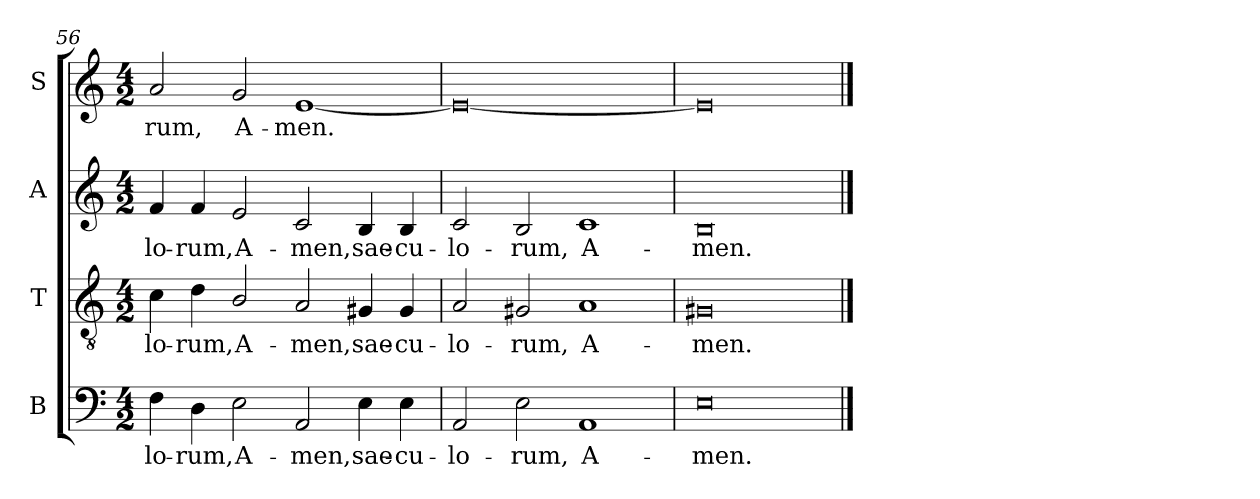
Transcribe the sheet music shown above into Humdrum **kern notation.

**kern	**text	**kern	**text	**kern	**text	**kern	**text
*part4	*part4	*part3	*part3	*part2	*part2	*part1	*part1
*staff4	*staff4	*staff3	*staff3	*staff2	*staff2	*staff1	*staff1
*I"B	*	*I"T	*	*I"A	*	*I"S	*
*I'B	*	*I'T	*	*I'A	*	*I'S	*
*clefF4	*	*clefGv2	*	*clefG2	*	*clefG2	*
*k[]	*	*k[]	*	*k[]	*	*k[]	*
*C:	*	*C:	*	*C:	*	*C:	*
*M4/2	*	*M4/2	*	*M4/2	*	*M4/2	*
=56	=56	=56	=56	=56	=56	=56	=56
!	!LO:LY:b	!	!LO:LY:b	!	!LO:LY:b	!	!LO:LY:b
4F	-lo-	4c	-lo-	4f	-lo-	2a	-rum,
!	!LO:LY:b	!	!LO:LY:b	!	!LO:LY:b	!	!
4D	-rum,	4d	-rum,	4f	-rum,	.	.
!	!LO:LY:b	!	!LO:LY:b	!	!LO:LY:b	!	!LO:LY:b
2E	A-	2B/	A-	2e	A-	2g	A-
!	!LO:LY:b	!	!LO:LY:b	!	!LO:LY:b	!	!LO:LY:b
2AA	-men,	2A	-men,	2c	-men,	[1e	-men.
!	!LO:LY:b	!	!LO:LY:b	!	!LO:LY:b	!	!
4E	sae-	4G#X	sae-	4B	sae-	.	.
!	!LO:LY:b	!	!LO:LY:b	!	!LO:LY:b	!	!
4E	-cu-	4G#	-cu-	4B	-cu-	.	.
=57	=57	=57	=57	=57	=57	=57	=57
!	!LO:LY:b	!	!LO:LY:b	!	!LO:LY:b	!	!
2AA	-lo-	2A	-lo-	2c	-lo-	0e_	.
!	!LO:LY:b	!	!LO:LY:b	!	!LO:LY:b	!	!
2E	-rum,	2G#X	-rum,	2B	-rum,	.	.
!	!LO:LY:b	!	!LO:LY:b	!	!LO:LY:b	!	!
1AA	A-	1A	A-	1c	A-	.	.
=58	=58	=58	=58	=58	=58	=58	=58
!	!LO:LY:b	!	!LO:LY:b	!	!LO:LY:b	!	!
0E	-men.	0G#	-men.	0B	-men.	0e]	.
==	==	==	==	==	==	==	==
*-	*-	*-	*-	*-	*-	*-	*-
